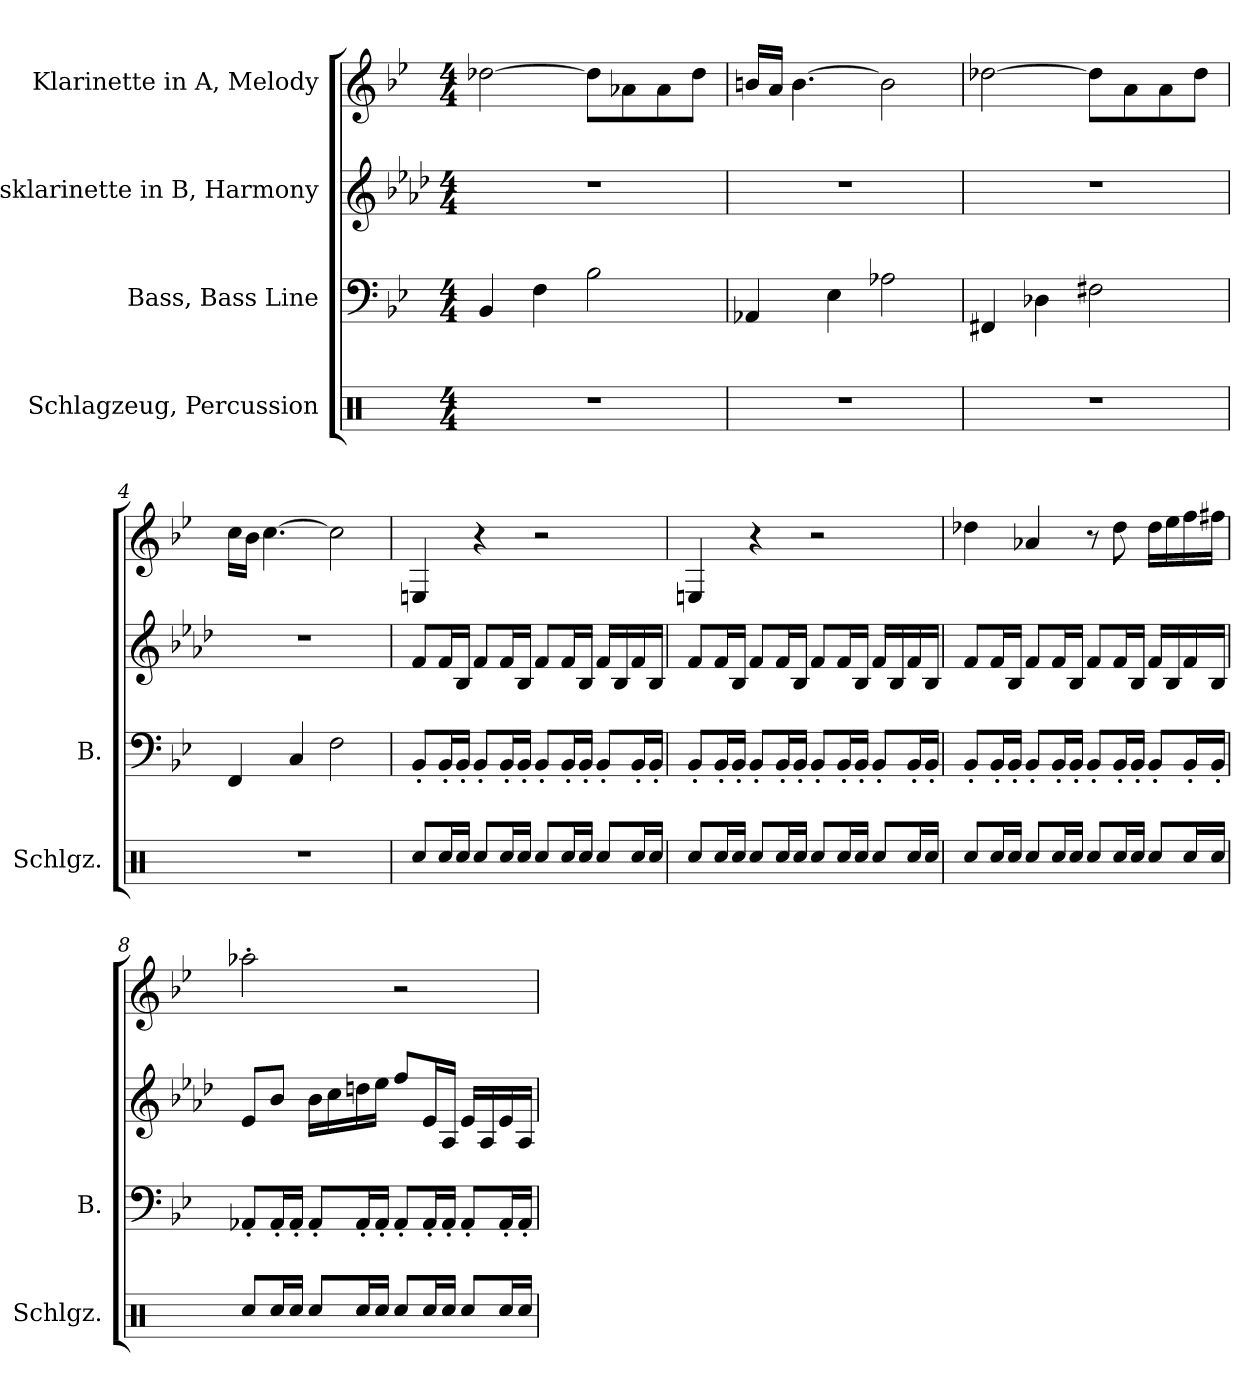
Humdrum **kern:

**kern	**kern	**kern	**kern
*part4	*part3	*part2	*part1
*staff4	*staff3	*staff2	*staff1
*I"Schlagzeug, Percussion	*I"Bass, Bass Line	*I"Bassklarinette in B, Harmony	*I"Klarinette in A, Melody
*I'Schlgz.	*I'B.	*	*
*clefX	*clefF4	*clefG2	*clefG2
*	*	*ITrd8c14	*ITrd2c3
*k[]	*k[b-e-]	*k[b-e-a-d-]	*k[f#]
*M4/4	*M4/4	*M4/4	*M4/4
*MM90	*MM90	*MM90	*MM90
=1	=1	=1	=1
1r	4BB-/	1r	[2b-X\
.	4F\	.	.
.	2B-\	.	8b-\L]
.	.	.	8fn\
.	.	.	8f\
.	.	.	8b-\J
=2	=2	=2	=2
1r	4AA-X/	1r	16g#X/LL
.	.	.	16f#/JJ
.	.	.	[4.g#\
.	4E-\	.	.
.	2A-X\	.	2g#\]
=3	=3	=3	=3
1r	4FF#X/	1r	[2b-X\
.	4D-X\	.	.
.	2F#X\	.	8b-\L]
.	.	.	8f#\
.	.	.	8f#\
.	.	.	8b-\J
=4	=4	=4	=4
1r	4FF/	1r	16a\LL
.	.	.	16g\JJ
.	.	.	[4.a\
.	4C/	.	.
.	2F\	.	2a\]
!!LO:LB:g=z
=5	=5	=5	=5
8Rcc/L	8BB-'/L	8F/L	4C#X/
16Rcc/L	16BB-'/L	16F/L	.
16Rcc/JJ	16BB-'/JJ	16BB-/JJ	.
8Rcc/L	8BB-'/L	8F/L	4r
16Rcc/L	16BB-'/L	16F/L	.
16Rcc/JJ	16BB-'/JJ	16BB-/JJ	.
8Rcc/L	8BB-'/L	8F/L	2r
16Rcc/L	16BB-'/L	16F/L	.
16Rcc/JJ	16BB-'/JJ	16BB-/JJ	.
8Rcc/L	8BB-'/L	16F/LL	.
.	.	16BB-/	.
16Rcc/L	16BB-'/L	16F/	.
16Rcc/JJ	16BB-'/JJ	16BB-/JJ	.
=6	=6	=6	=6
8Rcc/L	8BB-'/L	8F/L	4C#X/
16Rcc/L	16BB-'/L	16F/L	.
16Rcc/JJ	16BB-'/JJ	16BB-/JJ	.
8Rcc/L	8BB-'/L	8F/L	4r
16Rcc/L	16BB-'/L	16F/L	.
16Rcc/JJ	16BB-'/JJ	16BB-/JJ	.
8Rcc/L	8BB-'/L	8F/L	2r
16Rcc/L	16BB-'/L	16F/L	.
16Rcc/JJ	16BB-'/JJ	16BB-/JJ	.
8Rcc/L	8BB-'/L	16F/LL	.
.	.	16BB-/	.
16Rcc/L	16BB-'/L	16F/	.
16Rcc/JJ	16BB-'/JJ	16BB-/JJ	.
=7	=7	=7	=7
8Rcc/L	8BB-'/L	8F/L	4b-X\
16Rcc/L	16BB-'/L	16F/L	.
16Rcc/JJ	16BB-'/JJ	16BB-/JJ	.
8Rcc/L	8BB-'/L	8F/L	4fn/
16Rcc/L	16BB-'/L	16F/L	.
16Rcc/JJ	16BB-'/JJ	16BB-/JJ	.
8Rcc/L	8BB-'/L	8F/L	8r
16Rcc/L	16BB-'/L	16F/L	8b-\
16Rcc/JJ	16BB-'/JJ	16BB-/JJ	.
8Rcc/L	8BB-'/L	16F/LL	16b-\LL
.	.	16BB-/	16cc\
16Rcc/L	16BB-'/L	16F/	16dd\
16Rcc/JJ	16BB-'/JJ	16BB-/JJ	16dd#X\JJ
!!LO:LB:g=z
=8	=8	=8	=8
8Rcc/L	8AA-X'/L	8E-/L	2ffn'\
16Rcc/L	16AA-'/L	8B-/J	.
16Rcc/JJ	16AA-'/JJ	.	.
8Rcc/L	8AA-'/L	16B-\LL	.
.	.	16c\	.
16Rcc/L	16AA-'/L	16dn\	.
16Rcc/JJ	16AA-'/JJ	16e-\JJ	.
8Rcc/L	8AA-'/L	8f/L	2r
16Rcc/L	16AA-'/L	16E-/L	.
16Rcc/JJ	16AA-'/JJ	16AA-/JJ	.
8Rcc/L	8AA-'/L	16E-/LL	.
.	.	16AA-/	.
16Rcc/L	16AA-'/L	16E-/	.
16Rcc/JJ	16AA-'/JJ	16AA-/JJ	.
=	=	=	=
*-	*-	*-	*-
